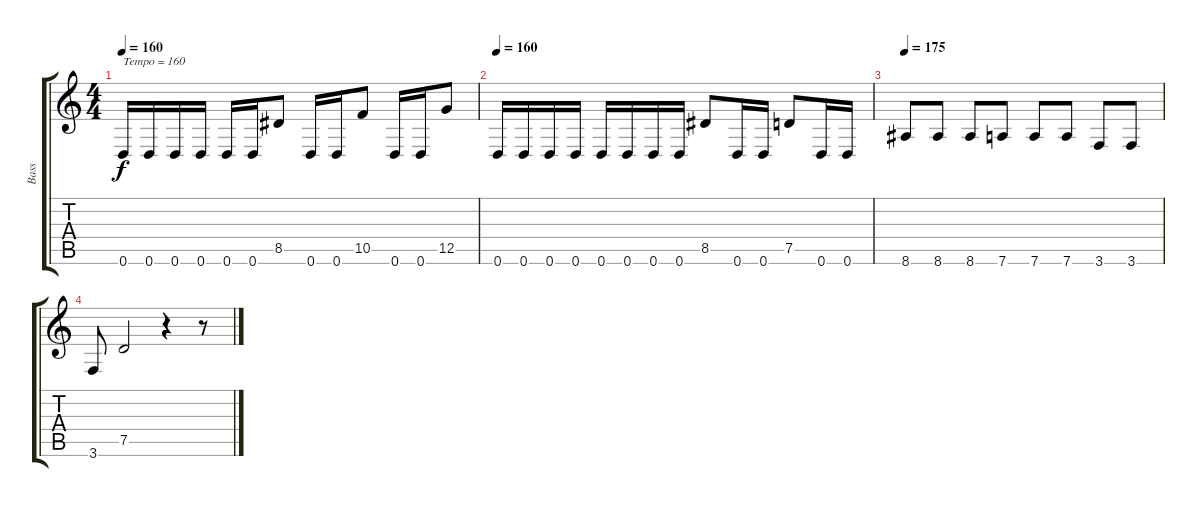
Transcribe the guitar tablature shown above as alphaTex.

\track ("Bass" "Bass") {instrument electricbasspick}
\staff {score tabs}
\tuning (D4 A3 F3 C3 G2 D2) {hide}
\ts (4 4)
\tempo 160
\clef g2
\ks c
0.6.16{txt "Tempo = 160" dy f} 0.6.16 0.6.16 0.6.16 0.6.16 0.6.16 8.5.8 0.6.16 0.6.16 10.5.8 0.6.16 0.6.16 12.5.8 |
\tempo 160
0.6.16 0.6.16 0.6.16 0.6.16 0.6.16 0.6.16 0.6.16 0.6.16 8.5.8 0.6.16 0.6.16 7.5.8 0.6.16 0.6.16 |
\tempo 160
\tempo 175
8.6.8 8.6.8 8.6.8 7.6.8 7.6.8 7.6.8 3.6.8 3.6.8 |
3.6.8 7.5.2 r.4 r.8
